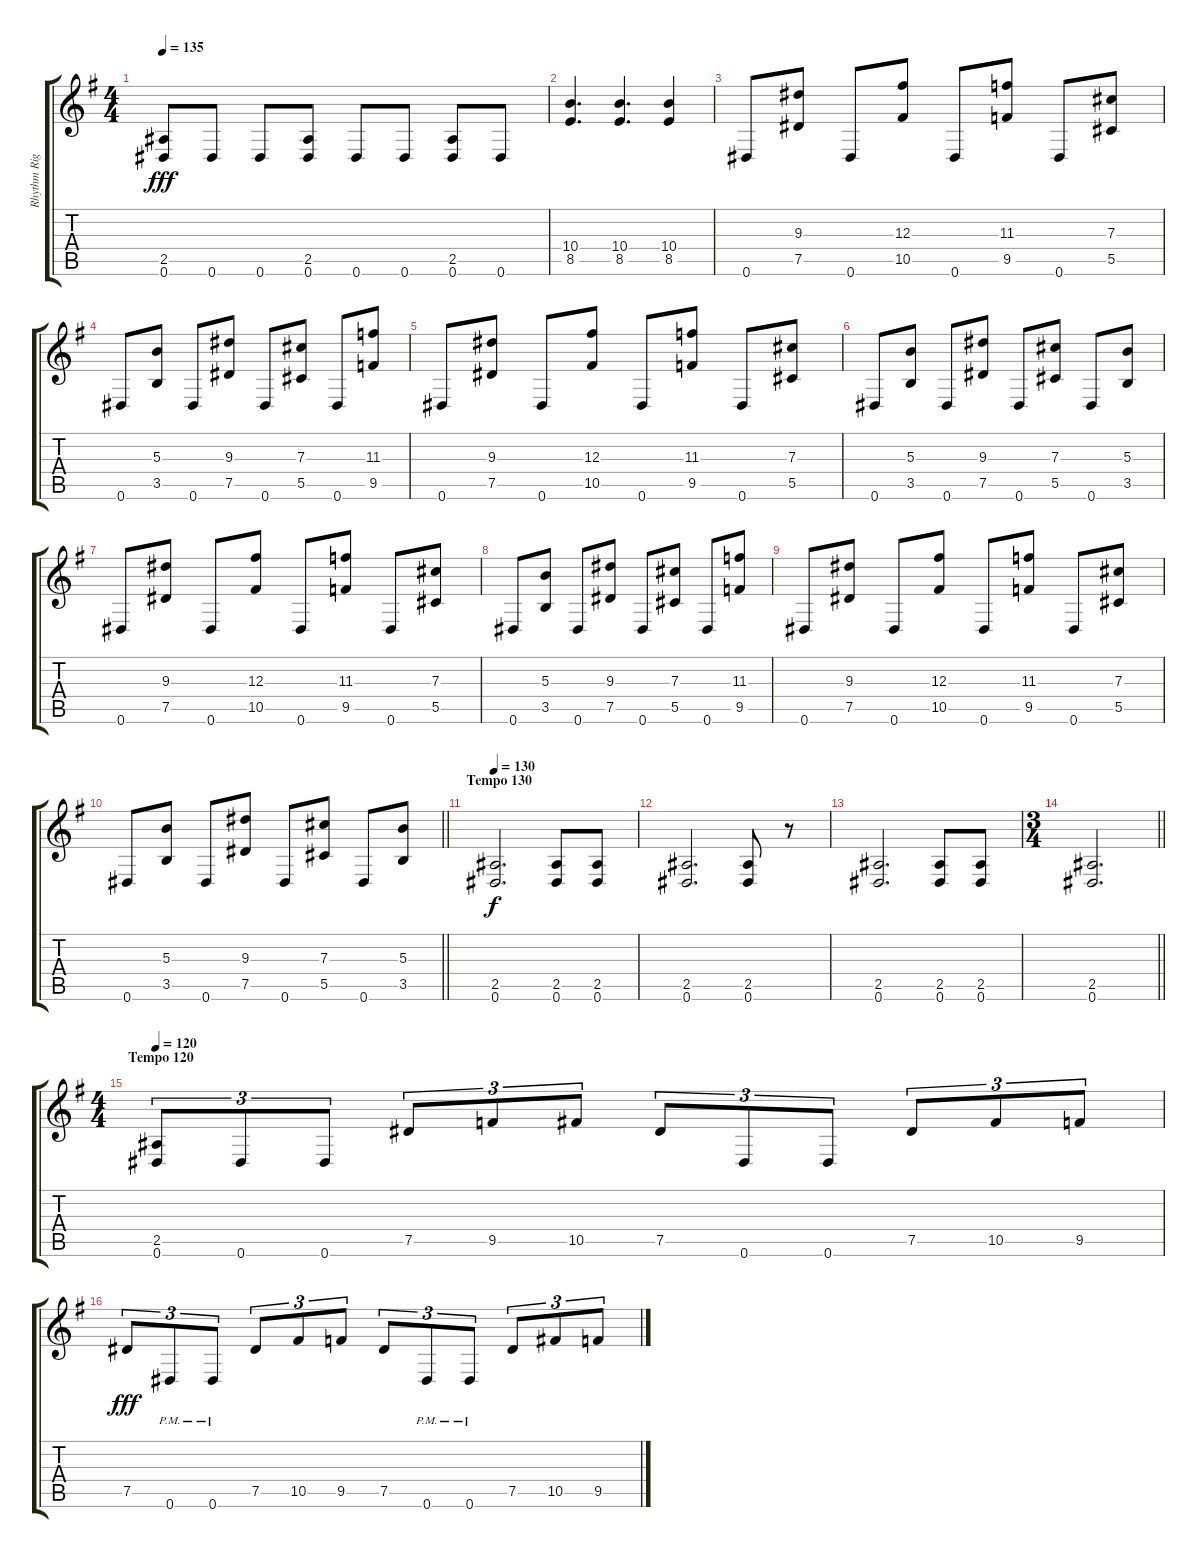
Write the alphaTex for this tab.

\track ("Rhythm Right" "Rhythm Rig") {instrument distortionguitar}
\staff {score tabs}
\tuning (Eb4 Bb3 Gb3 Db3 Ab2 Eb2) {hide}
\ts (4 4)
\tempo 135
\clef g2
\ks g
(2.5 0.6).8{dy fff} 0.6.8 0.6.8 (2.5 0.6).8 0.6.8 0.6.8 (2.5 0.6).8 0.6.8 |
(10.4 8.5).4{d} (10.4 8.5).4{d} (10.4 8.5).4 |
0.6.8 (9.3 7.5).8 0.6.8 (12.3 10.5).8 0.6.8 (11.3 9.5).8 0.6.8 (7.3 5.5).8 |
0.6.8 (5.3 3.5).8 0.6.8 (9.3 7.5).8 0.6.8 (7.3 5.5).8 0.6.8 (11.3 9.5).8 |
0.6.8 (9.3 7.5).8 0.6.8 (12.3 10.5).8 0.6.8 (11.3 9.5).8 0.6.8 (7.3 5.5).8 |
0.6.8 (5.3 3.5).8 0.6.8 (9.3 7.5).8 0.6.8 (7.3 5.5).8 0.6.8 (5.3 3.5).8 |
0.6.8 (9.3 7.5).8 0.6.8 (12.3 10.5).8 0.6.8 (11.3 9.5).8 0.6.8 (7.3 5.5).8 |
0.6.8 (5.3 3.5).8 0.6.8 (9.3 7.5).8 0.6.8 (7.3 5.5).8 0.6.8 (11.3 9.5).8 |
0.6.8 (9.3 7.5).8 0.6.8 (12.3 10.5).8 0.6.8 (11.3 9.5).8 0.6.8 (7.3 5.5).8 |
\barLineRight lightlight
0.6.8 (5.3 3.5).8 0.6.8 (9.3 7.5).8 0.6.8 (7.3 5.5).8 0.6.8 (5.3 3.5).8 |
\section ("" "Tempo 130")
\tempo 130
(2.5 0.6).2{d dy f} (2.5 0.6).8 (2.5 0.6).8 |
(2.5 0.6).2{d} (2.5 0.6).8 r.8 |
(2.5 0.6).2{d} (2.5 0.6).8 (2.5 0.6).8 |
\ts (3 4)
\barLineRight lightlight
(2.5 0.6).2{d} |
\ts (4 4)
\section ("" "Tempo 120")
\tempo 120
(2.5 0.6).8{tu (3 2)} 0.6.8{tu (3 2)} 0.6.8{tu (3 2)} 7.5.8{tu (3 2)} 9.5.8{tu (3 2)} 10.5.8{tu (3 2)} 7.5.8{tu (3 2)} 0.6.8{tu (3 2)} 0.6.8{tu (3 2)} 7.5.8{tu (3 2)} 10.5.8{tu (3 2)} 9.5.8{tu (3 2)} |
7.5.8{tu (3 2) dy fff} 0.6{pm}.8{tu (3 2)} 0.6{pm}.8{tu (3 2)} 7.5.8{tu (3 2)} 10.5.8{tu (3 2)} 9.5.8{tu (3 2)} 7.5.8{tu (3 2)} 0.6{pm}.8{tu (3 2)} 0.6{pm}.8{tu (3 2)} 7.5.8{tu (3 2)} 10.5.8{tu (3 2)} 9.5.8{tu (3 2)}
